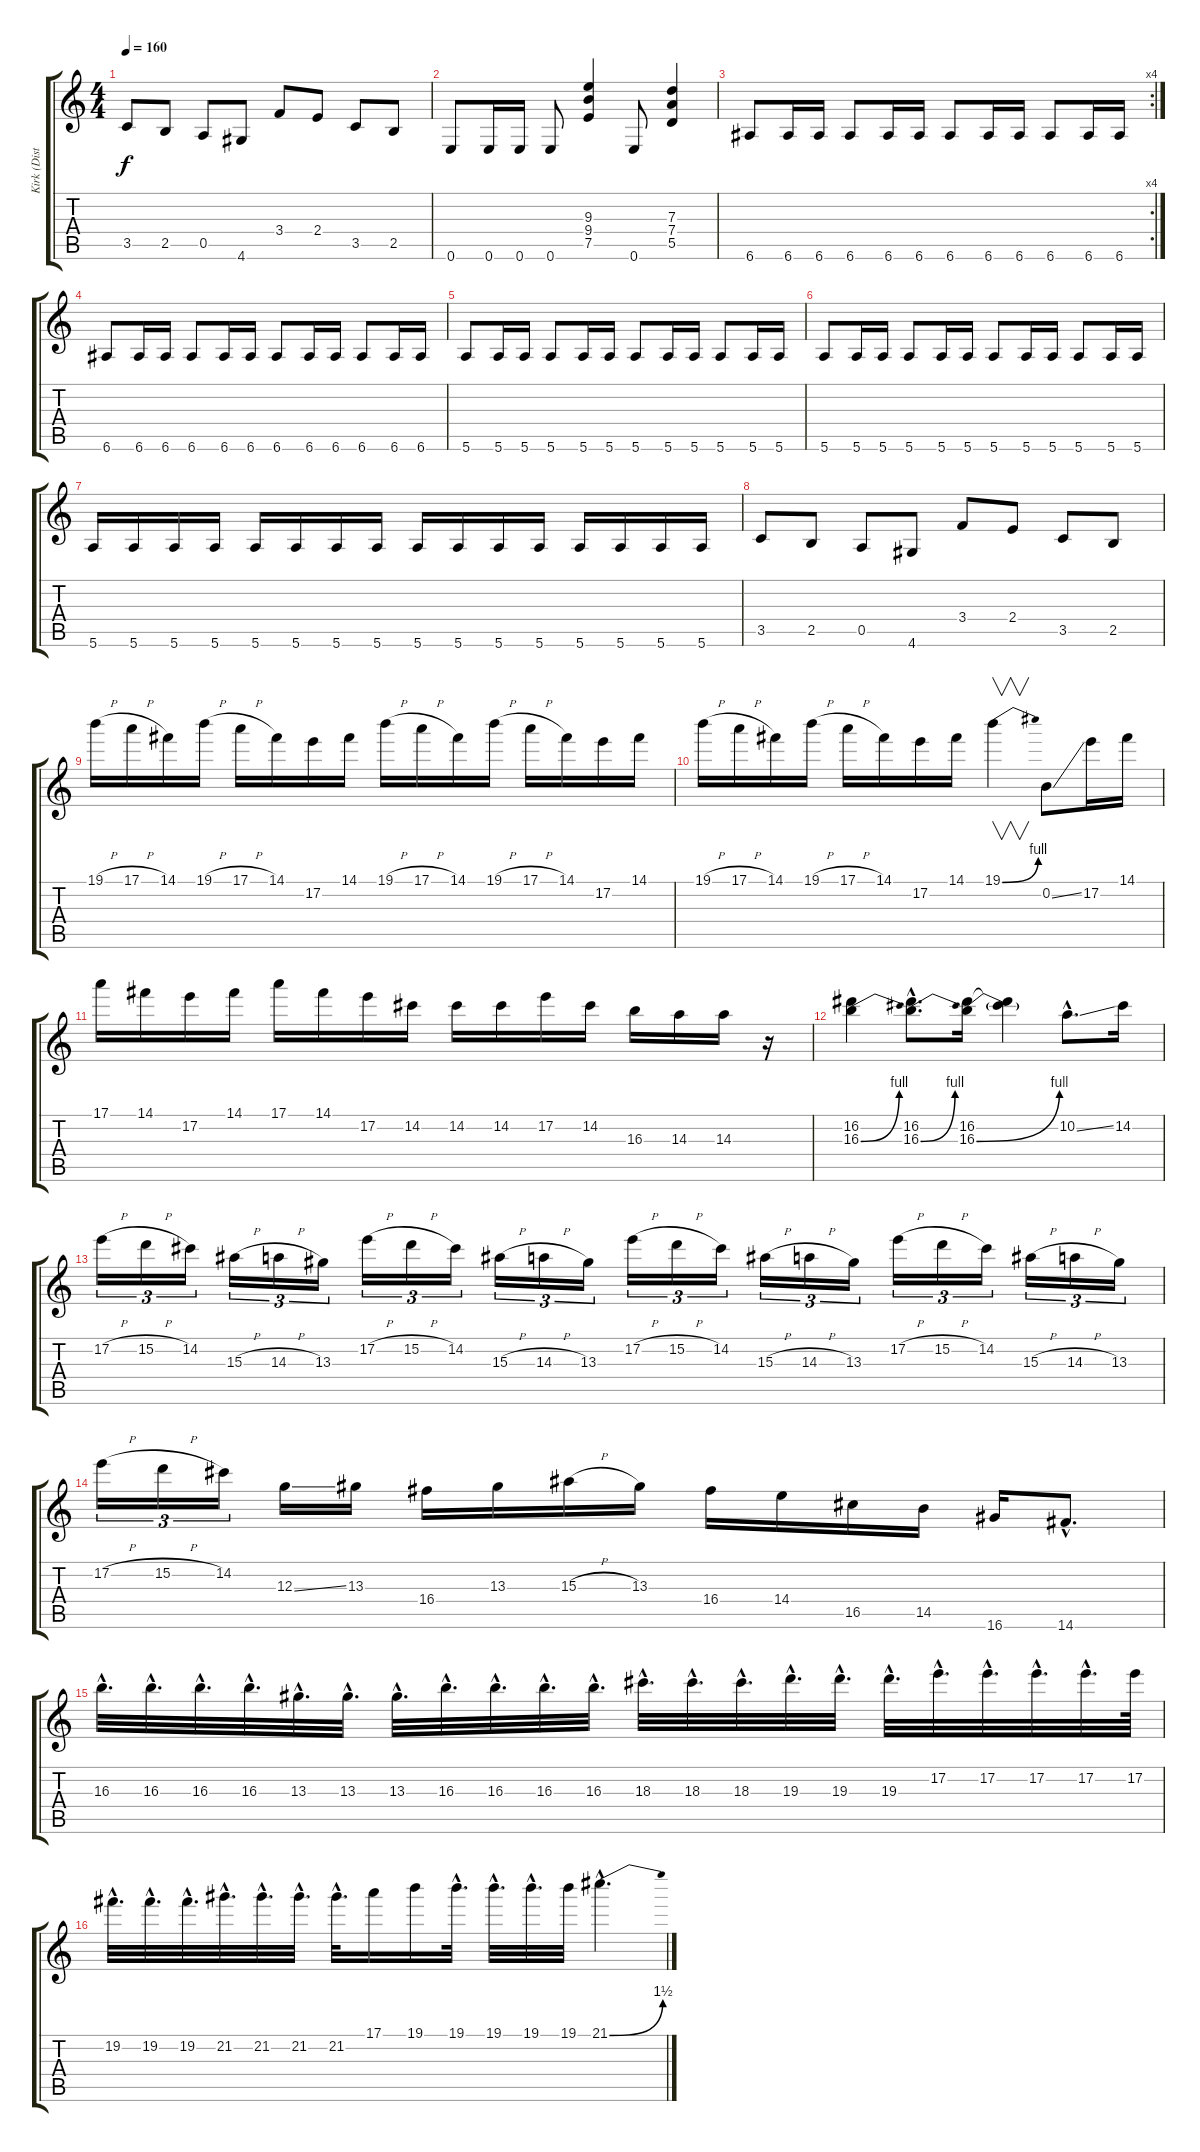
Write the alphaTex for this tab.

\track ("Kirk (Disto Gtr)" "Kirk (Dist") {instrument distortionguitar}
\staff {score tabs}
\tuning (E4 B3 G3 D3 A2 E2) {hide}
\ts (4 4)
\tempo 160
\clef g2
\ks c
3.5.8{dy f} 2.5.8 0.5.8 4.6.8 3.4.8 2.4.8 3.5.8 2.5.8 |
0.6.8 0.6.16 0.6.16 0.6.8 (9.3 9.4 7.5).4 0.6.8 (7.3 7.4 5.5).4 |
\rc 4
6.6.8 6.6.16 6.6.16 6.6.8 6.6.16 6.6.16 6.6.8 6.6.16 6.6.16 6.6.8 6.6.16 6.6.16 |
6.6.8 6.6.16 6.6.16 6.6.8 6.6.16 6.6.16 6.6.8 6.6.16 6.6.16 6.6.8 6.6.16 6.6.16 |
5.6.8 5.6.16 5.6.16 5.6.8 5.6.16 5.6.16 5.6.8 5.6.16 5.6.16 5.6.8 5.6.16 5.6.16 |
5.6.8 5.6.16 5.6.16 5.6.8 5.6.16 5.6.16 5.6.8 5.6.16 5.6.16 5.6.8 5.6.16 5.6.16 |
5.6.16 5.6.16 5.6.16 5.6.16 5.6.16 5.6.16 5.6.16 5.6.16 5.6.16 5.6.16 5.6.16 5.6.16 5.6.16 5.6.16 5.6.16 5.6.16 |
3.5.8 2.5.8 0.5.8 4.6.8 3.4.8 2.4.8 3.5.8 2.5.8 |
19.1{h}.16 17.1{h}.16 14.1.16 19.1{h}.16 17.1{h}.16 14.1.16 17.2.16 14.1.16 19.1{h}.16 17.1{h}.16 14.1.16 19.1{h}.16 17.1{h}.16 14.1.16 17.2.16 14.1.16 |
19.1{h}.16 17.1{h}.16 14.1.16 19.1{h}.16 17.1{h}.16 14.1.16 17.2.16 14.1.16 19.1{be (bend 0 0 60 4)}.4{v} 0.2{ss}.8 17.2.16 14.1.16 |
17.1.16 14.1.16 17.2.16 14.1.16 17.1.16 14.1.16 17.2.16 14.2.16 14.2.16 14.2.16 17.2.16 14.2.16 16.3.16 14.3.16 14.3.16 r.16 |
(16.2 16.3{be (bend 0 0 60 4)}).4 (16.2{hac} 16.3{be (bend 0 0 60 4) hac}).8{d} (16.2 16.3{be (bend 0 0 60 4)}).16 (16.2{t} 16.3{t}).4 10.2{ss hac}.8{d} 14.2.16 |
17.2{h}.16{tu (3 2)} 15.2{h}.16{tu (3 2)} 14.2.16{tu (3 2)} 15.3{h}.16{tu (3 2)} 14.3{h}.16{tu (3 2)} 13.3.16{tu (3 2)} 17.2{h}.16{tu (3 2)} 15.2{h}.16{tu (3 2)} 14.2.16{tu (3 2)} 15.3{h}.16{tu (3 2)} 14.3{h}.16{tu (3 2)} 13.3.16{tu (3 2)} 17.2{h}.16{tu (3 2)} 15.2{h}.16{tu (3 2)} 14.2.16{tu (3 2)} 15.3{h}.16{tu (3 2)} 14.3{h}.16{tu (3 2)} 13.3.16{tu (3 2)} 17.2{h}.16{tu (3 2)} 15.2{h}.16{tu (3 2)} 14.2.16{tu (3 2)} 15.3{h}.16{tu (3 2)} 14.3{h}.16{tu (3 2)} 13.3.16{tu (3 2)} |
17.2{h}.16{tu (3 2)} 15.2{h}.16{tu (3 2)} 14.2.16{tu (3 2)} 12.3{ss}.16 13.3.16 16.4.16 13.3.16 15.3{h}.16 13.3.16 16.4.16 14.4.16 16.5.16 14.5.16 16.6.16 14.6{hac}.8{d} |
16.3{hac}.32{d} 16.3{hac}.32{d} 16.3{hac}.32{d} 16.3{hac}.32{d} 13.3{hac}.32{d} 13.3{hac}.32{d} 13.3{hac}.32{d} 16.3{hac}.32{d} 16.3{hac}.32{d} 16.3{hac}.32{d} 16.3{hac}.32{d} 18.3{hac}.32{d} 18.3{hac}.32{d} 18.3{hac}.32{d} 19.3{hac}.32{d} 19.3{hac}.32{d} 19.3{hac}.32{d} 17.2{hac}.32{d} 17.2{hac}.32{d} 17.2{hac}.32{d} 17.2{hac}.32{d} 17.2.64 |
19.2{hac}.32{d} 19.2{hac}.32{d} 19.2{hac}.32{d} 21.2{hac}.32{d} 21.2{hac}.32{d} 21.2{hac}.32{d} 21.2{hac}.32{d} 17.1.16 19.1.16 19.1{hac}.32{d} 19.1{hac}.32{d} 19.1{hac}.32{d} 19.1.32 21.1{be (bend 0 0 60 6) hac}.4{d}
